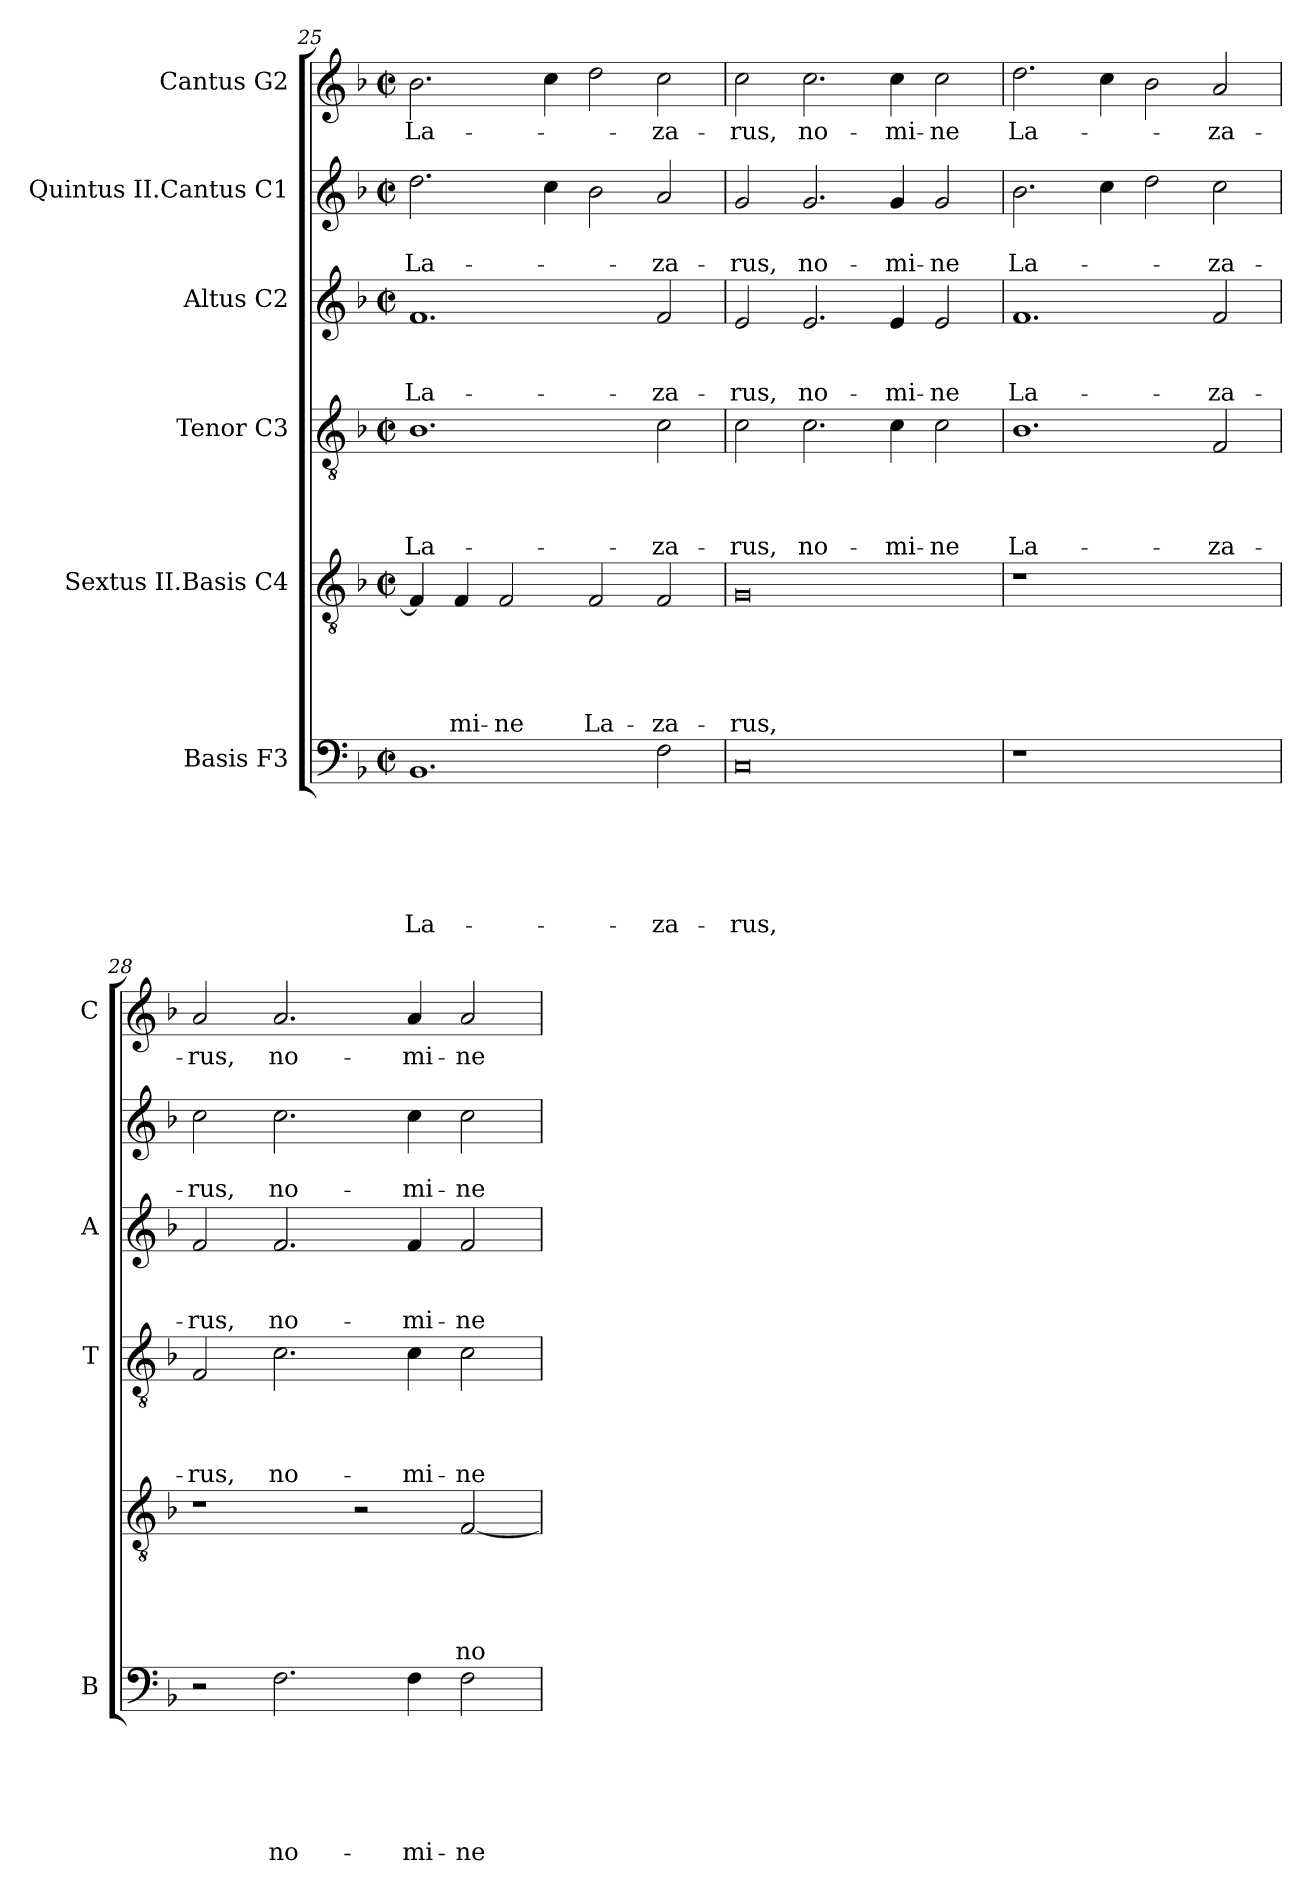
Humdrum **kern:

**kern	**text	**text	**text	**text	**text	**text	**kern	**text	**text	**text	**text	**text	**kern	**text	**text	**text	**text	**kern	**text	**text	**text	**kern	**text	**text	**kern	**text
*part6	*part6	*part6	*part6	*part6	*part6	*part6	*part5	*part5	*part5	*part5	*part5	*part5	*part4	*part4	*part4	*part4	*part4	*part3	*part3	*part3	*part3	*part2	*part2	*part2	*part1	*part1
*staff6	*staff6	*staff6	*staff6	*staff6	*staff6	*staff6	*staff5	*staff5	*staff5	*staff5	*staff5	*staff5	*staff4	*staff4	*staff4	*staff4	*staff4	*staff3	*staff3	*staff3	*staff3	*staff2	*staff2	*staff2	*staff1	*staff1
*I"Basis F3	*	*	*	*	*	*	*I"Sextus II.Basis C4	*	*	*	*	*	*I"Tenor C3	*	*	*	*	*I"Altus C2	*	*	*	*I"Quintus II.Cantus C1	*	*	*I"Cantus G2	*
*I'B	*	*	*	*	*	*	*	*	*	*	*	*	*I'T	*	*	*	*	*I'A	*	*	*	*	*	*	*I'C	*
*clefF4	*	*	*	*	*	*	*clefGv2	*	*	*	*	*	*clefGv2	*	*	*	*	*clefG2	*	*	*	*clefG2	*	*	*clefG2	*
*k[b-]	*	*	*	*	*	*	*k[b-]	*	*	*	*	*	*k[b-]	*	*	*	*	*k[b-]	*	*	*	*k[b-]	*	*	*k[b-]	*
*F:	*	*	*	*	*	*	*F:	*	*	*	*	*	*F:	*	*	*	*	*F:	*	*	*	*F:	*	*	*F:	*
*M2/2	*	*	*	*	*	*	*M2/2	*	*	*	*	*	*M2/2	*	*	*	*	*M2/2	*	*	*	*M2/2	*	*	*M2/2	*
*met(c|)	*	*	*	*	*	*	*met(c|)	*	*	*	*	*	*met(c|)	*	*	*	*	*met(c|)	*	*	*	*met(c|)	*	*	*met(c|)	*
=25	=25	=25	=25	=25	=25	=25	=25	=25	=25	=25	=25	=25	=25	=25	=25	=25	=25	=25	=25	=25	=25	=25	=25	=25	=25	=25
!	!	!	!	!	!	!LO:LY:b	!	!	!	!	!	!	!	!	!	!	!LO:LY:b	!	!	!	!LO:LY:b	!	!	!LO:LY:b	!	!LO:LY:b
1.BB-	.	.	.	.	.	La-	4F/]	.	.	.	.	.	1.B-	.	.	.	La-	1.f	.	.	La-	2.dd\	.	La-	2.b-\	La-
!	!	!	!	!	!	!	!	!	!	!	!	!LO:LY:b	!	!	!	!	!	!	!	!	!	!	!	!	!	!
.	.	.	.	.	.	.	4F/	.	.	.	.	-mi-	.	.	.	.	.	.	.	.	.	.	.	.	.	.
!	!	!	!	!	!	!	!	!	!	!	!	!LO:LY:b	!	!	!	!	!	!	!	!	!	!	!	!	!	!
.	.	.	.	.	.	.	2F/	.	.	.	.	-ne	.	.	.	.	.	.	.	.	.	.	.	.	.	.
.	.	.	.	.	.	.	.	.	.	.	.	.	.	.	.	.	.	.	.	.	.	4cc\	.	.	4cc\	.
!	!	!	!	!	!	!	!	!	!	!	!	!LO:LY:b	!	!	!	!	!	!	!	!	!	!	!	!	!	!
.	.	.	.	.	.	.	2F/	.	.	.	.	La-	.	.	.	.	.	.	.	.	.	2b-\	.	.	2dd\	.
!	!	!	!	!	!	!LO:LY:b	!	!	!	!	!	!LO:LY:b	!	!	!	!	!LO:LY:b	!	!	!	!LO:LY:b	!	!	!LO:LY:b	!	!LO:LY:b
2F\	.	.	.	.	.	-za-	2F/	.	.	.	.	-za-	2c\	.	.	.	-za-	2f/	.	.	-za-	2a/	.	-za-	2cc\	-za-
=26	=26	=26	=26	=26	=26	=26	=26	=26	=26	=26	=26	=26	=26	=26	=26	=26	=26	=26	=26	=26	=26	=26	=26	=26	=26	=26
!	!	!	!	!	!	!LO:LY:b	!	!	!	!	!	!LO:LY:b	!	!	!	!	!LO:LY:b	!	!	!	!LO:LY:b	!	!	!LO:LY:b	!	!LO:LY:b
0C	.	.	.	.	.	-rus,	0G	.	.	.	.	-rus,	2c\	.	.	.	-rus,	2e/	.	.	-rus,	2g/	.	-rus,	2cc\	-rus,
!	!	!	!	!	!	!	!	!	!	!	!	!	!	!	!	!	!LO:LY:b	!	!	!	!LO:LY:b	!	!	!LO:LY:b	!	!LO:LY:b
.	.	.	.	.	.	.	.	.	.	.	.	.	2.c\	.	.	.	no-	2.e/	.	.	no-	2.g/	.	no-	2.cc\	no-
!	!	!	!	!	!	!	!	!	!	!	!	!	!	!	!	!	!LO:LY:b	!	!	!	!LO:LY:b	!	!	!LO:LY:b	!	!LO:LY:b
.	.	.	.	.	.	.	.	.	.	.	.	.	4c\	.	.	.	-mi-	4e/	.	.	-mi-	4g/	.	-mi-	4cc\	-mi-
!	!	!	!	!	!	!	!	!	!	!	!	!	!	!	!	!	!LO:LY:b	!	!	!	!LO:LY:b	!	!	!LO:LY:b	!	!LO:LY:b
.	.	.	.	.	.	.	.	.	.	.	.	.	2c\	.	.	.	-ne	2e/	.	.	-ne	2g/	.	-ne	2cc\	-ne
=27	=27	=27	=27	=27	=27	=27	=27	=27	=27	=27	=27	=27	=27	=27	=27	=27	=27	=27	=27	=27	=27	=27	=27	=27	=27	=27
!	!	!	!	!	!	!	!	!	!	!	!	!	!	!	!	!	!LO:LY:b	!	!	!	!LO:LY:b	!	!	!LO:LY:b	!	!LO:LY:b
1r	.	.	.	.	.	.	1r	.	.	.	.	.	1.B-	.	.	.	La-	1.f	.	.	La-	2.b-\	.	La-	2.dd\	La-
.	.	.	.	.	.	.	.	.	.	.	.	.	.	.	.	.	.	.	.	.	.	4cc\	.	.	4cc\	.
1ryy	.	.	.	.	.	.	1ryy	.	.	.	.	.	.	.	.	.	.	.	.	.	.	2dd\	.	.	2b-\	.
!	!	!	!	!	!	!	!	!	!	!	!	!	!	!	!	!	!LO:LY:b	!	!	!	!LO:LY:b	!	!	!LO:LY:b	!	!LO:LY:b
.	.	.	.	.	.	.	.	.	.	.	.	.	2F/	.	.	.	-za-	2f/	.	.	-za-	2cc\	.	-za-	2a/	-za-
=28	=28	=28	=28	=28	=28	=28	=28	=28	=28	=28	=28	=28	=28	=28	=28	=28	=28	=28	=28	=28	=28	=28	=28	=28	=28	=28
!	!	!	!	!	!	!	!	!	!	!	!	!	!	!	!	!	!LO:LY:b	!	!	!	!LO:LY:b	!	!	!LO:LY:b	!	!LO:LY:b
2r	.	.	.	.	.	.	1r	.	.	.	.	.	2F/	.	.	.	-rus,	2f/	.	.	-rus,	2cc\	.	-rus,	2a/	-rus,
!	!	!	!	!	!	!LO:LY:b	!	!	!	!	!	!	!	!	!	!	!LO:LY:b	!	!	!	!LO:LY:b	!	!	!LO:LY:b	!	!LO:LY:b
2.F\	.	.	.	.	.	no-	.	.	.	.	.	.	2.c\	.	.	.	no-	2.f/	.	.	no-	2.cc\	.	no-	2.a/	no-
.	.	.	.	.	.	.	2r	.	.	.	.	.	.	.	.	.	.	.	.	.	.	.	.	.	.	.
!	!	!	!	!	!	!LO:LY:b	!	!	!	!	!	!	!	!	!	!	!LO:LY:b	!	!	!	!LO:LY:b	!	!	!LO:LY:b	!	!LO:LY:b
4F\	.	.	.	.	.	-mi-	.	.	.	.	.	.	4c\	.	.	.	-mi-	4f/	.	.	-mi-	4cc\	.	-mi-	4a/	-mi-
!	!	!	!	!	!	!LO:LY:b	!	!	!	!	!	!LO:LY:b	!	!	!	!	!LO:LY:b	!	!	!	!LO:LY:b	!	!	!LO:LY:b	!	!LO:LY:b
2F\	.	.	.	.	.	-ne	[2F/	.	.	.	.	no-	2c\	.	.	.	-ne	2f/	.	.	-ne	2cc\	.	-ne	2a/	-ne
=	=	=	=	=	=	=	=	=	=	=	=	=	=	=	=	=	=	=	=	=	=	=	=	=	=	=
*-	*-	*-	*-	*-	*-	*-	*-	*-	*-	*-	*-	*-	*-	*-	*-	*-	*-	*-	*-	*-	*-	*-	*-	*-	*-	*-
